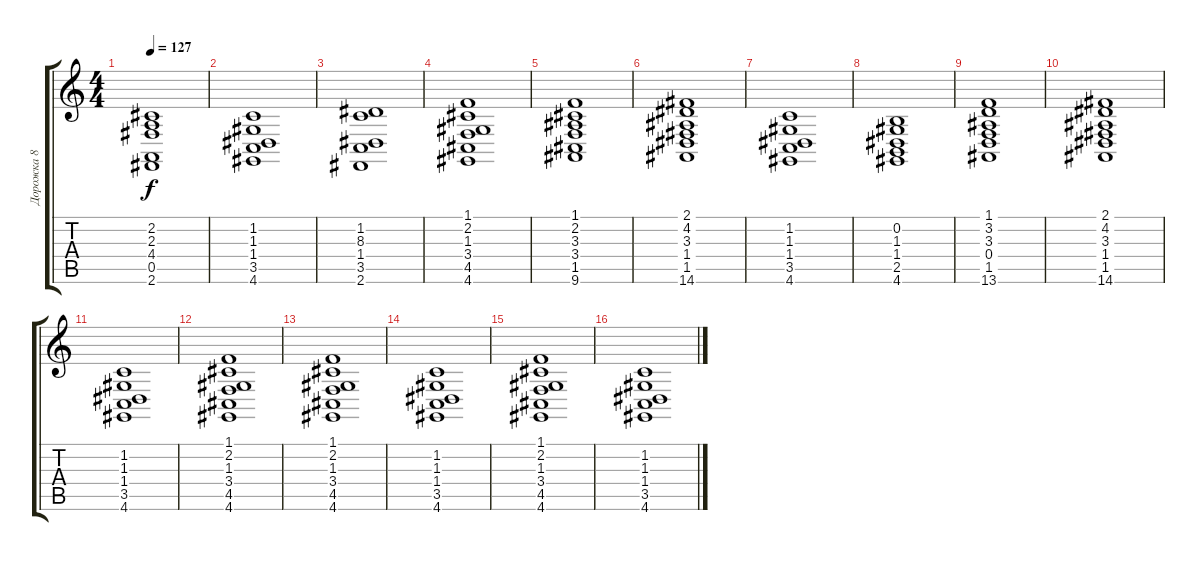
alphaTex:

\track ("Дорожка 8" "Дорожка 8") {instrument synthstrings2}
\staff {score tabs}
\tuning (E4 B3 G3 D3 A2 E2) {hide}
\ts (4 4)
\tempo 127
\clef g2
\ks c
(2.2 2.3 4.4 0.5 2.6).1{dy f} |
(1.2 1.3 1.4 3.5 4.6).1 |
(1.2 8.3 1.4 3.5 2.6).1 |
(1.1 2.2 1.3 3.4 4.5 4.6).1 |
(1.1 2.2 3.3 3.4 1.5 9.6).1 |
(2.1 4.2 3.3 1.4 1.5 14.6).1 |
(1.2 1.3 1.4 3.5 4.6).1 |
(0.2 1.3 1.4 2.5 4.6).1 |
(1.1 3.2 3.3 0.4 1.5 13.6).1 |
(2.1 4.2 3.3 1.4 1.5 14.6).1 |
(1.2 1.3 1.4 3.5 4.6).1 |
(1.1 2.2 1.3 3.4 4.5 4.6).1 |
(1.1 2.2 1.3 3.4 4.5 4.6).1 |
(1.2 1.3 1.4 3.5 4.6).1 |
(1.1 2.2 1.3 3.4 4.5 4.6).1 |
(1.2 1.3 1.4 3.5 4.6).1
